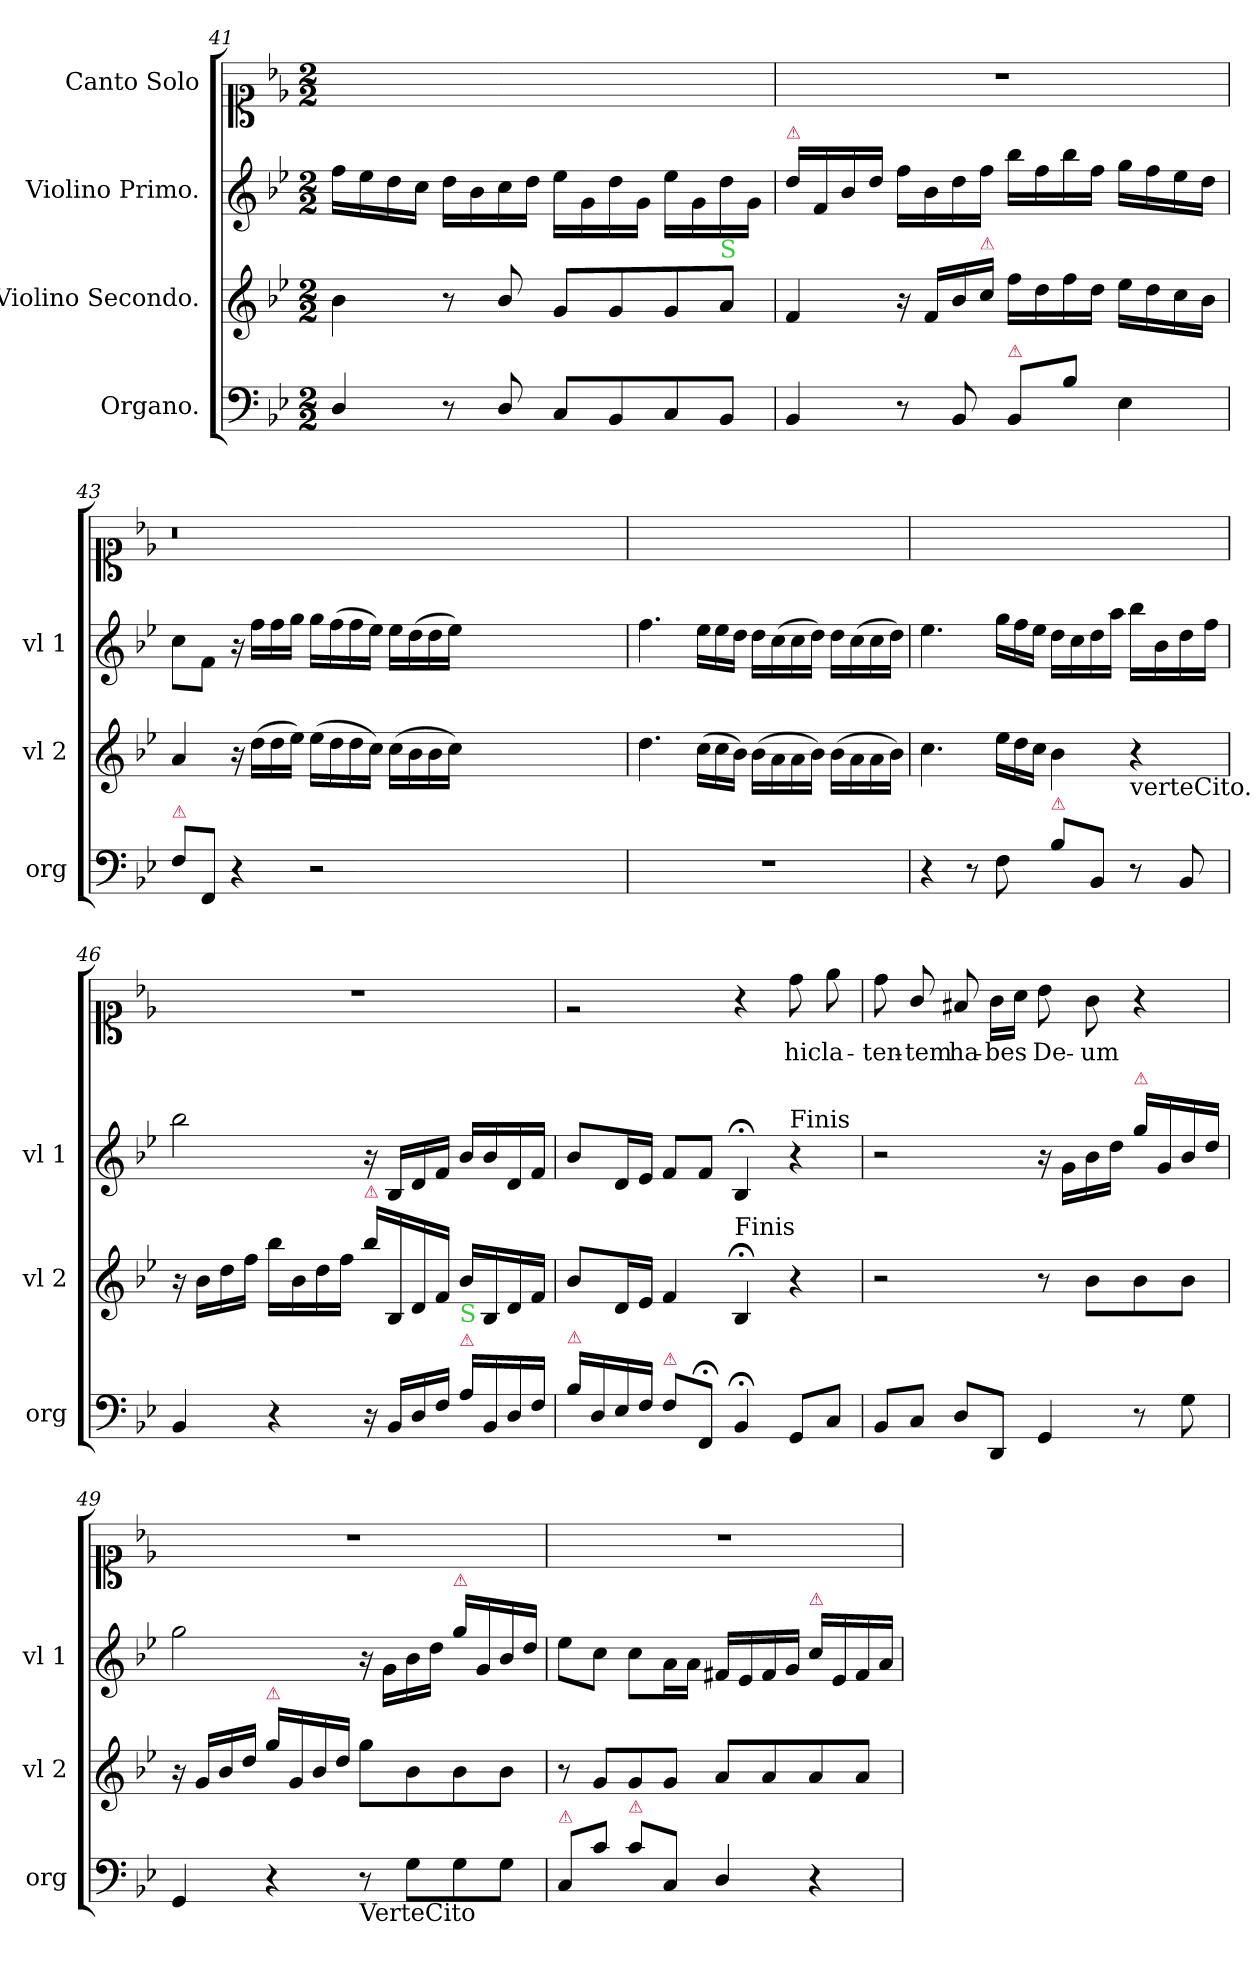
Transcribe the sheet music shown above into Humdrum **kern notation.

**kern	**kern	**kern	**kern	**text
*part4	*part3	*part2	*part1	*part1
*staff4	*staff3	*staff2	*staff1	*staff1
*I"Organo.	*I"Violino Secondo.	*I"Violino Primo.	*I"Canto Solo	*
*I'org	*I'vl 2	*I'vl 1	*	*
*clefF4	*clefG2	*clefG2	*clefC1	*
*k[b-e-]	*k[b-e-]	*k[b-e-]	*k[b-e-]	*
*M2/2	*M2/2	*M2/2	*M2/2	*
=41	=41	=41	=41	=41
4D/	4b-\	16ff\LL	1ryy	.
.	.	16ee-\	.	.
.	.	16dd\	.	.
.	.	16cc\JJ	.	.
8r	8r	16dd\LL	.	.
.	.	16b-\	.	.
8D/	8b-/	16cc\	.	.
.	.	16dd\JJ	.	.
8C/L	8g/L	16ee-\LL	.	.
.	.	16g\	.	.
8BB-/	8g/	16dd\	.	.
.	.	16g\JJ	.	.
8C/	8g/	16ee-\LL	.	.
.	.	16g\	.	.
!	!LO:TX:a:color=limegreen:t=S	!	!	!
8BB-/J	8a/J	16dd\	.	.
.	.	16g\JJ	.	.
=42	=42	=42	=42	=42
!	!	!LO:TX:a:color=crimson:t=⚠	!	!
4BB-/	4f/	16dd\LL	1r	.
.	.	16f/	.	.
.	.	16b-/	.	.
.	.	16dd/JJ	.	.
8r	16r	16ff\LL	.	.
.	16f/LL	16b-\	.	.
8BB-/	16b-/	16dd\	.	.
!	!LO:TX:a:color=crimson:t=⚠	!	!	!
.	16cc/JJ	16ff\JJ	.	.
!LO:TX:a:color=crimson:t=⚠	!	!	!	!
8BB-/L	16ff\LL	16bb-\LL	.	.
.	16dd\	16ff\	.	.
8B-\J	16ff\	16bb-\	.	.
.	16dd\JJ	16ff\JJ	.	.
4E-\	16ee-\LL	16gg\LL	.	.
.	16dd\	16ff\	.	.
.	16cc\	16ee-\	.	.
.	16b-\JJ	16dd\JJ	.	.
=43	=43	=43	=43	=43
!LO:TX:a:color=crimson:t=⚠	!	!	!	!
8F\L	4a/	8cc\L	0.r	.
8FF/J	.	8f\J	.	.
4r	16r	16r	.	.
.	(16dd\LL	16ff\LL	.	.
.	16dd\	16ff\	.	.
.	16ee-\JJ)	16gg\JJ	.	.
2r	(16ee-\LL	16gg\LL	.	.
.	16dd\	(16ff\	.	.
.	16dd\	16ff\	.	.
.	16cc\JJ)	16ee-\JJ)	.	.
.	(16cc\LL	16ee-\LL	.	.
.	16b-\	(16dd\	.	.
.	16b-\	16dd\	.	.
.	16cc\JJ)	16ee-\JJ)	.	.
0ryy	0ryy	0ryy	.	.
=44	=44	=44	=44	=44
1r	4.dd\	4.ff\	1ryy	.
*	*Xtuplet	*Xtuplet	*	*
.	(24cc\LL	24ee-\LL	.	.
.	24cc\	24ee-\	.	.
.	24b-\JJ)	24dd\JJ	.	.
.	(16b-\LL	16dd\LL	.	.
.	16a\	(16cc\	.	.
.	16a\	16cc\	.	.
.	16b-\JJ)	16dd\JJ)	.	.
.	(16b-\LL	16dd\LL	.	.
.	16a\	(16cc\	.	.
.	16a\	16cc\	.	.
.	16b-\JJ)	16dd\JJ)	.	.
=45	=45	=45	=45	=45
4r	4.cc\	4.ee-\	1ryy	.
8r	.	.	.	.
8F\	24ee-\LL	24gg\LL	.	.
.	24dd\	24ff\	.	.
.	24cc\JJ	24ee-\JJ	.	.
!LO:TX:a:color=crimson:t=⚠	!	!	!	!
8B-\L	4b-\	16dd\LL	.	.
.	.	16cc\	.	.
8BB-/J	.	16dd\	.	.
.	.	16aa\JJ	.	.
!	!LO:TX:b:t=verteCito.	!	!	!
8r	4r	16bb-\LL	.	.
.	.	16b-\	.	.
8BB-/	.	16dd\	.	.
.	.	16ff\JJ	.	.
=46	=46	=46	=46	=46
4BB-/	16r	2bb-\	1r	.
.	16b-\LL	.	.	.
.	16dd\	.	.	.
.	16ff\JJ	.	.	.
4r	16bb-\LL	.	.	.
.	16b-\	.	.	.
.	16dd\	.	.	.
.	16ff\JJ	.	.	.
!	!LO:TX:a:color=crimson:t=⚠	!	!	!
16r	16bb-\LL	16r	.	.
16BB-/LL	16B-/	16B-/LL	.	.
16D/	16d/	16d/	.	.
16F/JJ	16f/JJ	16f/JJ	.	.
!LO:TX:a:color=crimson:t=⚠	!	!	!	!
!LO:TX:a:color=limegreen:t=S	!	!	!	!
16A\LL	16b-/LL	16b-/LL	.	.
16BB-/	16B-/	16b-/	.	.
16D/	16d/	16d/	.	.
16F/JJ	16f/JJ	16f/JJ	.	.
=47	=47	=47	=47	=47
!LO:TX:a:color=crimson:t=⚠	!	!	!	!
16B-\LL	8b-/L	8b-/L	2re	.
16D/	.	.	.	.
16E-/	16d/L	16d/L	.	.
16F/JJ	16e-/JJ	16e-/JJ	.	.
!LO:TX:a:color=crimson:t=⚠	!	!	!	!
8F\L	4f/	8f/L	.	.
8FF;<;/J	.	8f/J	.	.
!	!LO:TX:a:t=Finis	!	!	!
4BB-;/	4B-;/	4B-;/	4r	.
!	!	!LO:TX:a:t=Finis	!	!
8GG/L	4r	4r	8dd\	hic
8C/J	.	.	8ee-\	la-
=48	=48	=48	=48	=48
8BB-/L	2r	2r	8dd\	-ten-
8C/J	.	.	8g/	-tem
8D/L	.	.	8f#X/	ha-
8DD/J	.	.	16g\LL	-bes
.	.	.	16a\JJ	.
4GG/	8r	16r	8b-\	De-
.	.	16g\LL	.	.
.	8b-\L	16b-\	8g\	-um
.	.	16dd\JJ	.	.
!	!	!LO:TX:a:color=crimson:t=⚠	!	!
8r	8b-\	16gg\LL	4r	.
.	.	16g/	.	.
8G\	8b-\J	16b-/	.	.
.	.	16dd/JJ	.	.
=49	=49	=49	=49	=49
4GG/	16r	2gg\	1r	.
.	16g/LL	.	.	.
.	16b-/	.	.	.
.	16dd/JJ	.	.	.
!	!LO:TX:a:color=crimson:t=⚠	!	!	!
4r	16gg\LL	.	.	.
.	16g/	.	.	.
.	16b-/	.	.	.
.	16dd/JJ	.	.	.
!LO:TX:b:t=VerteCito	!	!	!	!
8r	8gg\L	16r	.	.
.	.	16g\LL	.	.
8G\L	8b-\	16b-\	.	.
.	.	16dd\JJ	.	.
!	!	!LO:TX:a:color=crimson:t=⚠	!	!
8G\	8b-\	16gg\LL	.	.
.	.	16g/	.	.
8G\J	8b-\J	16b-/	.	.
.	.	16dd/JJ	.	.
=50	=50	=50	=50	=50
!LO:TX:a:color=crimson:t=⚠	!	!	!	!
8C/L	8r	8ee-\L	1r	.
8c\J	8g/L	8cc\J	.	.
!LO:TX:a:color=crimson:t=⚠	!	!	!	!
8c\L	8g/	8cc\L	.	.
8C/J	8g/J	16a\L	.	.
.	.	16a\JJ	.	.
4D/	8a/L	16f#X/LL	.	.
.	.	16e-/	.	.
.	8a/	16f#/	.	.
.	.	16g/JJ	.	.
!	!	!LO:TX:a:color=crimson:t=⚠	!	!
4r	8a/	16cc\LL	.	.
.	.	16e-/	.	.
.	8a/J	16f#/	.	.
.	.	16a/JJ	.	.
=	=	=	=	=
*-	*-	*-	*-	*-
